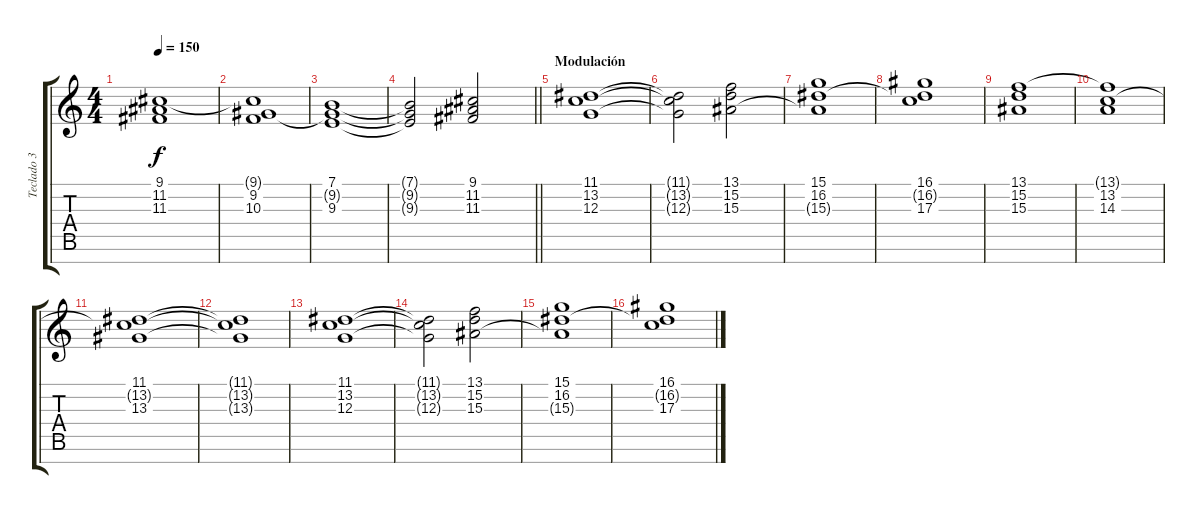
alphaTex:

\track ("Teclado 3" "Teclado 3") {instrument churchorgan}
\staff {score tabs}
\tuning (E4 B3 G3 D3 A2 E2 B1) {hide}
\ts (4 4)
\tempo 150
\clef g2
\ks c
(9.1 11.2 11.3).1{dy f} |
(9.1{t} 9.2 10.3).1 |
(7.1 9.2{t} 9.3).1 |
\barLineRight lightlight
(7.1{t} 9.2{t} 9.3{t}).2 (9.1 11.2 11.3).2 |
\section ("" "Modulación")
(11.1 13.2 12.3).1 |
(11.1{t} 13.2{t} 12.3{t}).2 (13.1 15.2 15.3).2 |
(15.1 16.2 15.3{t}).1 |
(16.1 16.2{t} 17.3).1 |
(13.1 15.2 15.3).1 |
(13.1{t} 13.2 14.3).1 |
(11.1 13.2{t} 13.3).1 |
(11.1{t} 13.2{t} 13.3{t}).1 |
(11.1 13.2 12.3).1 |
(11.1{t} 13.2{t} 12.3{t}).2 (13.1 15.2 15.3).2 |
(15.1 16.2 15.3{t}).1 |
(16.1 16.2{t} 17.3).1
